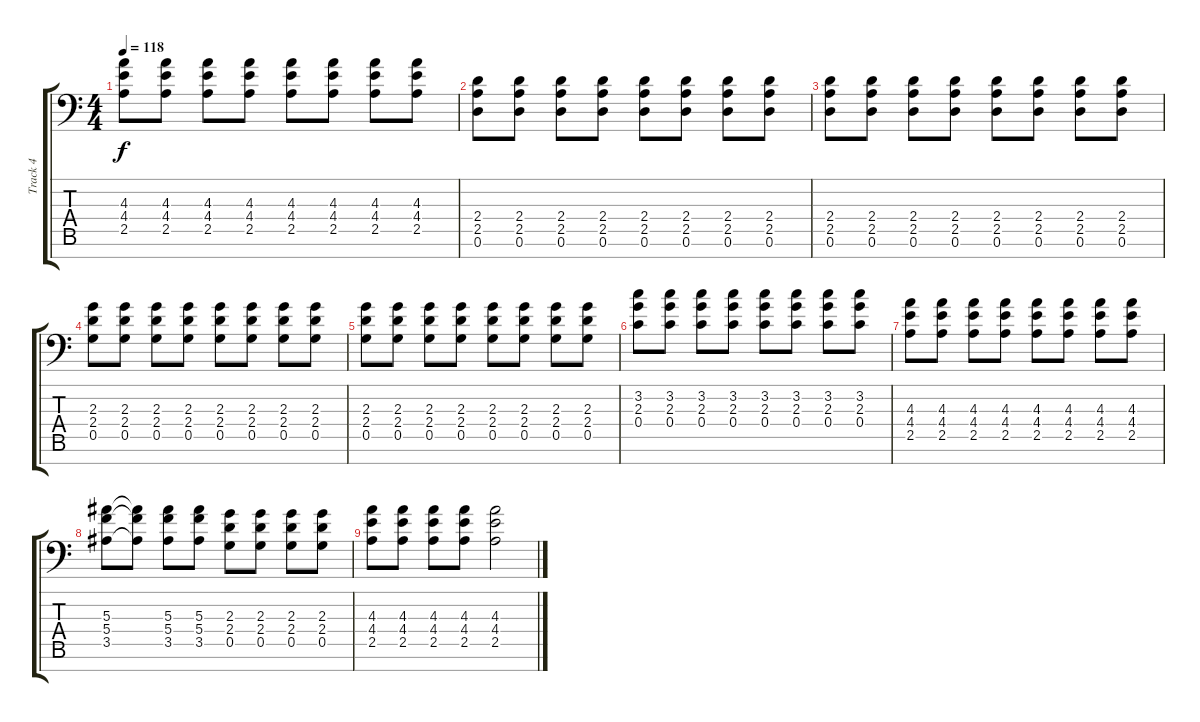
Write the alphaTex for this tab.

\track ("Track 4" "Track 4") {instrument acousticguitarnylon}
\staff {score tabs}
\tuning (D4 A3 F3 C3 G2 D2 A1) {hide}
\ts (4 4)
\tempo 118
\clef f4
\ks c
(4.3 4.4 2.5).8{dy f} (4.3 4.4 2.5).8 (4.3 4.4 2.5).8 (4.3 4.4 2.5).8 (4.3 4.4 2.5).8 (4.3 4.4 2.5).8 (4.3 4.4 2.5).8 (4.3 4.4 2.5).8 |
(2.4 2.5 0.6).8 (2.4 2.5 0.6).8 (2.4 2.5 0.6).8 (2.4 2.5 0.6).8 (2.4 2.5 0.6).8 (2.4 2.5 0.6).8 (2.4 2.5 0.6).8 (2.4 2.5 0.6).8 |
(2.4 2.5 0.6).8 (2.4 2.5 0.6).8 (2.4 2.5 0.6).8 (2.4 2.5 0.6).8 (2.4 2.5 0.6).8 (2.4 2.5 0.6).8 (2.4 2.5 0.6).8 (2.4 2.5 0.6).8 |
(2.3 2.4 0.5).8 (2.3 2.4 0.5).8 (2.3 2.4 0.5).8 (2.3 2.4 0.5).8 (2.3 2.4 0.5).8 (2.3 2.4 0.5).8 (2.3 2.4 0.5).8 (2.3 2.4 0.5).8 |
(2.3 2.4 0.5).8 (2.3 2.4 0.5).8 (2.3 2.4 0.5).8 (2.3 2.4 0.5).8 (2.3 2.4 0.5).8 (2.3 2.4 0.5).8 (2.3 2.4 0.5).8 (2.3 2.4 0.5).8 |
(3.2 2.3 0.4).8 (3.2 2.3 0.4).8 (3.2 2.3 0.4).8 (3.2 2.3 0.4).8 (3.2 2.3 0.4).8 (3.2 2.3 0.4).8 (3.2 2.3 0.4).8 (3.2 2.3 0.4).8 |
(4.3 4.4 2.5).8 (4.3 4.4 2.5).8 (4.3 4.4 2.5).8 (4.3 4.4 2.5).8 (4.3 4.4 2.5).8 (4.3 4.4 2.5).8 (4.3 4.4 2.5).8 (4.3 4.4 2.5).8 |
(5.3 5.4 3.5).8 (5.3{t} 5.4{t} 3.5{t}).8 (5.3 5.4 3.5).8 (5.3 5.4 3.5).8 (2.3 2.4 0.5).8 (2.3 2.4 0.5).8 (2.3 2.4 0.5).8 (2.3 2.4 0.5).8 |
(4.3 4.4 2.5).8 (4.3 4.4 2.5).8 (4.3 4.4 2.5).8 (4.3 4.4 2.5).8 (4.3 4.4 2.5).2
